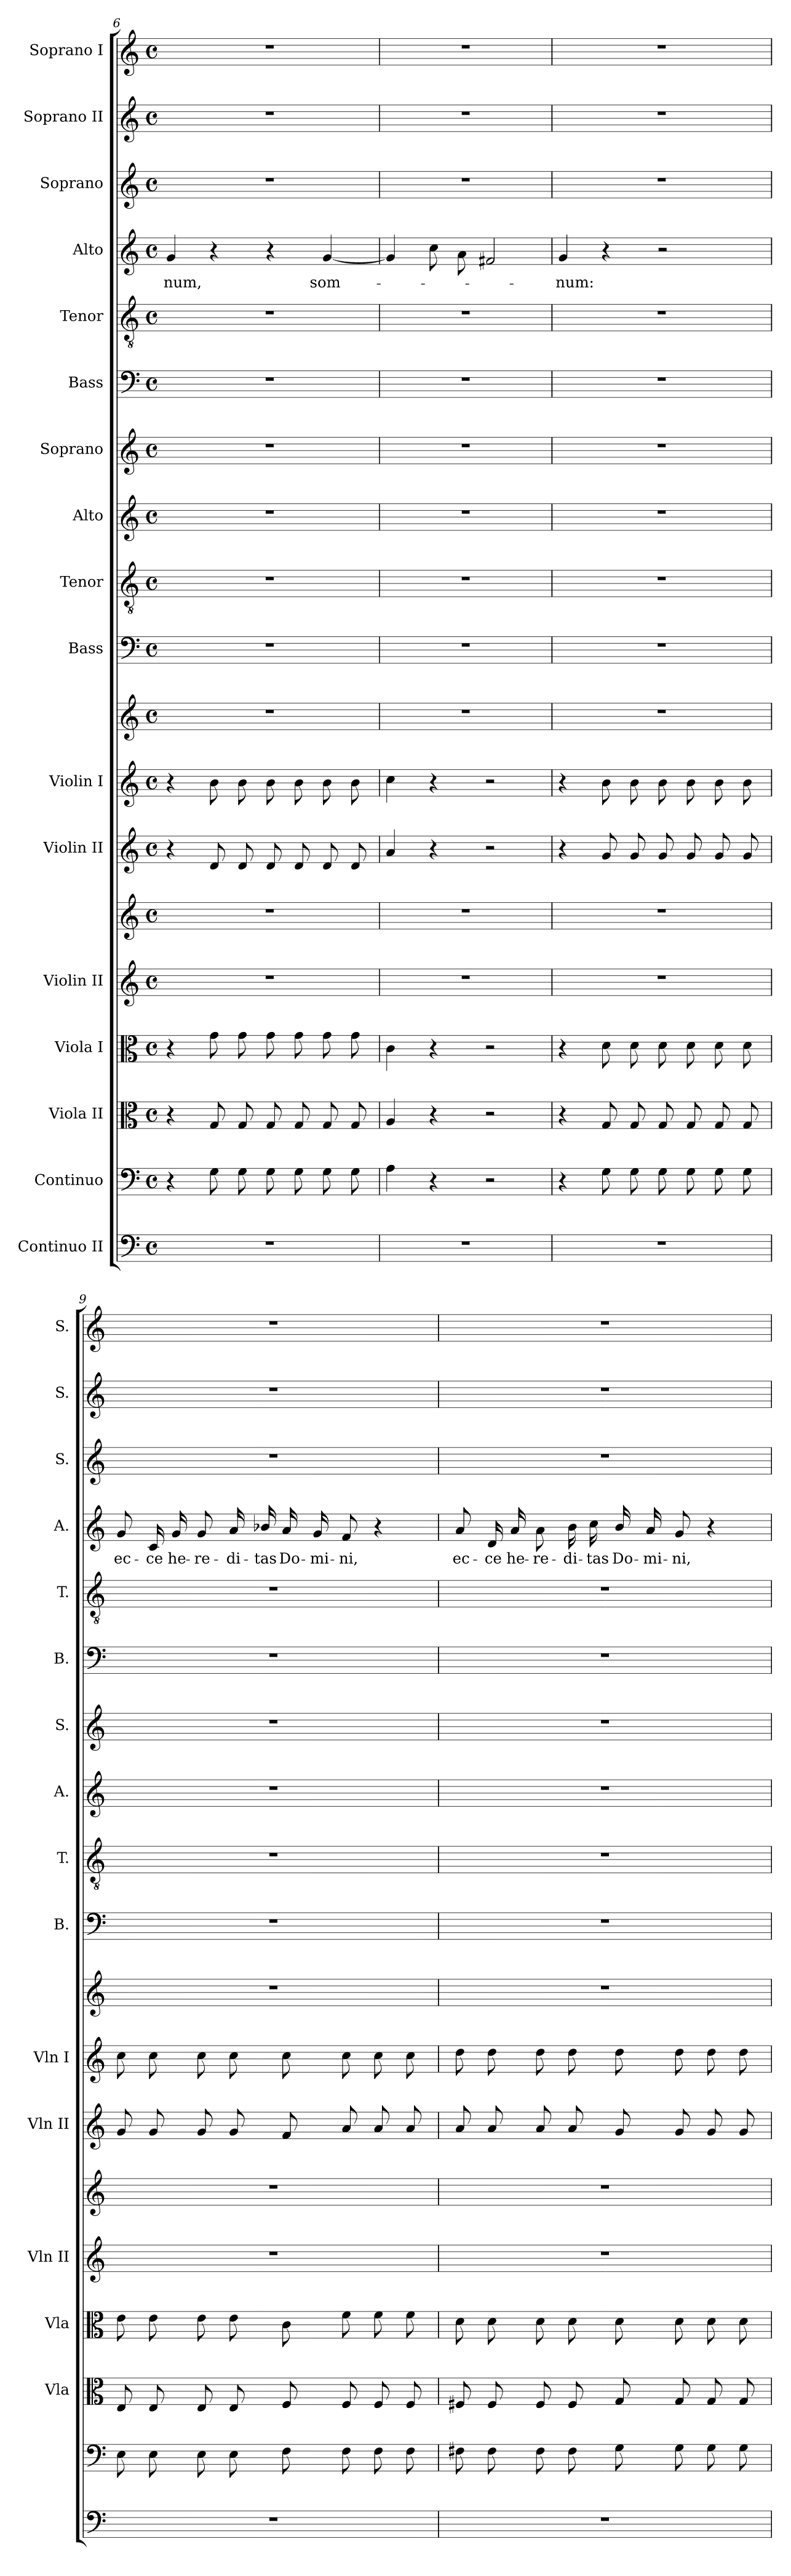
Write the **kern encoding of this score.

**kern	**kern	**kern	**kern	**kern	**kern	**kern	**kern	**kern	**kern	**kern	**kern	**kern	**kern	**kern	**kern	**text	**kern	**kern	**kern
*part17	*part16	*part15	*part14	*part13	*part13	*part12	*part11	*part11	*part10	*part9	*part8	*part7	*part6	*part5	*part4	*part4	*part3	*part2	*part1
*staff19	*staff18	*staff17	*staff16	*staff15	*staff14	*staff13	*staff12	*staff11	*staff10	*staff9	*staff8	*staff7	*staff6	*staff5	*staff4	*staff4	*staff3	*staff2	*staff1
*I"Continuo II	*I"Continuo	*I"Viola II	*I"Viola I	*I"Violin II	*	*I"Violin II	*I"Violin I	*	*I"Bass	*I"Tenor	*I"Alto	*I"Soprano	*I"Bass	*I"Tenor	*I"Alto	*	*I"Soprano	*I"Soprano II	*I"Soprano I
*	*	*I'Vla	*I'Vla	*I'Vln II	*	*I'Vln II	*I'Vln I	*	*I'B.	*I'T.	*I'A.	*I'S.	*I'B.	*I'T.	*I'A.	*	*I'S.	*I'S.	*I'S.
!!LO:LB:g=z
*clefF4	*clefF4	*clefC3	*clefC3	*clefG2	*clefG2	*clefG2	*clefG2	*clefG2	*clefF4	*clefGv2	*clefG2	*clefG2	*clefF4	*clefGv2	*clefG2	*	*clefG2	*clefG2	*clefG2
*	*	*	*	*	*	*	*	*	*	*ITrd7c12	*	*	*	*ITrd7c12	*	*	*	*	*
*k[]	*k[]	*k[]	*k[]	*k[]	*k[]	*k[]	*k[]	*k[]	*k[]	*k[]	*k[]	*k[]	*k[]	*k[]	*k[]	*	*k[]	*k[]	*k[]
*C:	*C:	*C:	*C:	*C:	*C:	*C:	*C:	*C:	*C:	*C:	*C:	*C:	*C:	*C:	*C:	*	*C:	*C:	*C:
*M4/4	*M4/4	*M4/4	*M4/4	*M4/4	*M4/4	*M4/4	*M4/4	*M4/4	*M4/4	*M4/4	*M4/4	*M4/4	*M4/4	*M4/4	*M4/4	*	*M4/4	*M4/4	*M4/4
*met(c)	*met(c)	*met(c)	*met(c)	*met(c)	*met(c)	*met(c)	*met(c)	*met(c)	*met(c)	*met(c)	*met(c)	*met(c)	*met(c)	*met(c)	*met(c)	*	*met(c)	*met(c)	*met(c)
=6	=6	=6	=6	=6	=6	=6	=6	=6	=6	=6	=6	=6	=6	=6	=6	=6	=6	=6	=6
!	!	!	!	!	!	!	!	!	!	!	!	!	!	!	!	!LO:LY:b:color=#000000	!	!	!
1r	4r	4r	4r	1r	1r	4r	4r	1r	1r	1r	1r	1r	1r	1r	4gi/	-num,	1r	1r	1r
.	8Gi\	8Gi/	8gi\	.	.	8di/	8bi\	.	.	.	.	.	.	.	4r	.	.	.	.
.	8Gi\	8Gi/	8gi\	.	.	8di/	8bi\	.	.	.	.	.	.	.	.	.	.	.	.
.	8Gi\	8Gi/	8gi\	.	.	8di/	8bi\	.	.	.	.	.	.	.	4r	.	.	.	.
.	8Gi\	8Gi/	8gi\	.	.	8di/	8bi\	.	.	.	.	.	.	.	.	.	.	.	.
!	!	!	!	!	!	!	!	!	!	!	!	!	!	!	!	!LO:LY:b:color=#000000	!	!	!
.	8Gi\	8Gi/	8gi\	.	.	8di/	8bi\	.	.	.	.	.	.	.	[4gi/	som-	.	.	.
.	8Gi\	8Gi/	8gi\	.	.	8di/	8bi\	.	.	.	.	.	.	.	.	.	.	.	.
=7	=7	=7	=7	=7	=7	=7	=7	=7	=7	=7	=7	=7	=7	=7	=7	=7	=7	=7	=7
1r	4Ai\	4Ai/	4ci\	1r	1r	4ai/	4cci\	1r	1r	1r	1r	1r	1r	1r	4gi/]	.	1r	1r	1r
.	4r	4r	4r	.	.	4r	4r	.	.	.	.	.	.	.	8cci\	.	.	.	.
.	.	.	.	.	.	.	.	.	.	.	.	.	.	.	8ai\	.	.	.	.
.	2r	2r	2r	.	.	2r	2r	.	.	.	.	.	.	.	2f#Xi/	.	.	.	.
=8	=8	=8	=8	=8	=8	=8	=8	=8	=8	=8	=8	=8	=8	=8	=8	=8	=8	=8	=8
!	!	!	!	!	!	!	!	!	!	!	!	!	!	!	!	!LO:LY:b:color=#000000	!	!	!
1r	4r	4r	4r	1r	1r	4r	4r	1r	1r	1r	1r	1r	1r	1r	4gi/	-num:	1r	1r	1r
.	8Gi\	8Gi/	8di\	.	.	8gi/	8bi\	.	.	.	.	.	.	.	4r	.	.	.	.
.	8Gi\	8Gi/	8di\	.	.	8gi/	8bi\	.	.	.	.	.	.	.	.	.	.	.	.
.	8Gi\	8Gi/	8di\	.	.	8gi/	8bi\	.	.	.	.	.	.	.	2r	.	.	.	.
.	8Gi\	8Gi/	8di\	.	.	8gi/	8bi\	.	.	.	.	.	.	.	.	.	.	.	.
.	8Gi\	8Gi/	8di\	.	.	8gi/	8bi\	.	.	.	.	.	.	.	.	.	.	.	.
.	8Gi\	8Gi/	8di\	.	.	8gi/	8bi\	.	.	.	.	.	.	.	.	.	.	.	.
=9	=9	=9	=9	=9	=9	=9	=9	=9	=9	=9	=9	=9	=9	=9	=9	=9	=9	=9	=9
!	!	!	!	!	!	!	!	!	!	!	!	!	!	!	!	!LO:LY:b:color=#000000	!	!	!
1r	8Ei\	8Ei/	8ei\	1r	1r	8gi/	8cci\	1r	1r	1r	1r	1r	1r	1r	8gi/	ec-	1r	1r	1r
!	!	!	!	!	!	!	!	!	!	!	!	!	!	!	!	!LO:LY:b:color=#000000	!	!	!
.	8Ei\	8Ei/	8ei\	.	.	8gi/	8cci\	.	.	.	.	.	.	.	16ci/	-ce	.	.	.
!	!	!	!	!	!	!	!	!	!	!	!	!	!	!	!	!LO:LY:b:color=#000000	!	!	!
.	.	.	.	.	.	.	.	.	.	.	.	.	.	.	16gi/	he-	.	.	.
!	!	!	!	!	!	!	!	!	!	!	!	!	!	!	!	!LO:LY:b:color=#000000	!	!	!
.	8Ei\	8Ei/	8ei\	.	.	8gi/	8cci\	.	.	.	.	.	.	.	8gi/	-re-	.	.	.
!	!	!	!	!	!	!	!	!	!	!	!	!	!	!	!	!LO:LY:b:color=#000000	!	!	!
.	8Ei\	8Ei/	8ei\	.	.	8gi/	8cci\	.	.	.	.	.	.	.	16ai/	-di-	.	.	.
!	!	!	!	!	!	!	!	!	!	!	!	!	!	!	!	!LO:LY:b:color=#000000	!	!	!
.	.	.	.	.	.	.	.	.	.	.	.	.	.	.	16b-Xi/	-tas	.	.	.
!	!	!	!	!	!	!	!	!	!	!	!	!	!	!	!	!LO:LY:b:color=#000000	!	!	!
.	8Fi\	8Fi/	8ci\	.	.	8fi/	8cci\	.	.	.	.	.	.	.	16ai/	Do-	.	.	.
!	!	!	!	!	!	!	!	!	!	!	!	!	!	!	!	!LO:LY:b:color=#000000	!	!	!
.	.	.	.	.	.	.	.	.	.	.	.	.	.	.	16gi/	-mi-	.	.	.
!	!	!	!	!	!	!	!	!	!	!	!	!	!	!	!	!LO:LY:b:color=#000000	!	!	!
.	8Fi\	8Fi/	8fi\	.	.	8ai/	8cci\	.	.	.	.	.	.	.	8fi/	-ni,	.	.	.
.	8Fi\	8Fi/	8fi\	.	.	8ai/	8cci\	.	.	.	.	.	.	.	4r	.	.	.	.
.	8Fi\	8Fi/	8fi\	.	.	8ai/	8cci\	.	.	.	.	.	.	.	.	.	.	.	.
=10	=10	=10	=10	=10	=10	=10	=10	=10	=10	=10	=10	=10	=10	=10	=10	=10	=10	=10	=10
!	!	!	!	!	!	!	!	!	!	!	!	!	!	!	!	!LO:LY:b:color=#000000	!	!	!
1r	8F#Xi\	8F#Xi/	8di\	1r	1r	8ai/	8ddi\	1r	1r	1r	1r	1r	1r	1r	8ai/	ec-	1r	1r	1r
!	!	!	!	!	!	!	!	!	!	!	!	!	!	!	!	!LO:LY:b:color=#000000	!	!	!
.	8F#i\	8F#i/	8di\	.	.	8ai/	8ddi\	.	.	.	.	.	.	.	16di/	-ce	.	.	.
!	!	!	!	!	!	!	!	!	!	!	!	!	!	!	!	!LO:LY:b:color=#000000	!	!	!
.	.	.	.	.	.	.	.	.	.	.	.	.	.	.	16ai/	he-	.	.	.
!	!	!	!	!	!	!	!	!	!	!	!	!	!	!	!	!LO:LY:b:color=#000000	!	!	!
.	8F#i\	8F#i/	8di\	.	.	8ai/	8ddi\	.	.	.	.	.	.	.	8ai\	-re-	.	.	.
!	!	!	!	!	!	!	!	!	!	!	!	!	!	!	!	!LO:LY:b:color=#000000	!	!	!
.	8F#i\	8F#i/	8di\	.	.	8ai/	8ddi\	.	.	.	.	.	.	.	16bi\	-di-	.	.	.
!	!	!	!	!	!	!	!	!	!	!	!	!	!	!	!	!LO:LY:b:color=#000000	!	!	!
.	.	.	.	.	.	.	.	.	.	.	.	.	.	.	16cci\	-tas	.	.	.
!	!	!	!	!	!	!	!	!	!	!	!	!	!	!	!	!LO:LY:b:color=#000000	!	!	!
.	8Gi\	8Gi/	8di\	.	.	8gi/	8ddi\	.	.	.	.	.	.	.	16bi/	Do-	.	.	.
!	!	!	!	!	!	!	!	!	!	!	!	!	!	!	!	!LO:LY:b:color=#000000	!	!	!
.	.	.	.	.	.	.	.	.	.	.	.	.	.	.	16ai/	-mi-	.	.	.
!	!	!	!	!	!	!	!	!	!	!	!	!	!	!	!	!LO:LY:b:color=#000000	!	!	!
.	8Gi\	8Gi/	8di\	.	.	8gi/	8ddi\	.	.	.	.	.	.	.	8gi/	-ni,	.	.	.
.	8Gi\	8Gi/	8di\	.	.	8gi/	8ddi\	.	.	.	.	.	.	.	4r	.	.	.	.
.	8Gi\	8Gi/	8di\	.	.	8gi/	8ddi\	.	.	.	.	.	.	.	.	.	.	.	.
=	=	=	=	=	=	=	=	=	=	=	=	=	=	=	=	=	=	=	=
*-	*-	*-	*-	*-	*-	*-	*-	*-	*-	*-	*-	*-	*-	*-	*-	*-	*-	*-	*-
